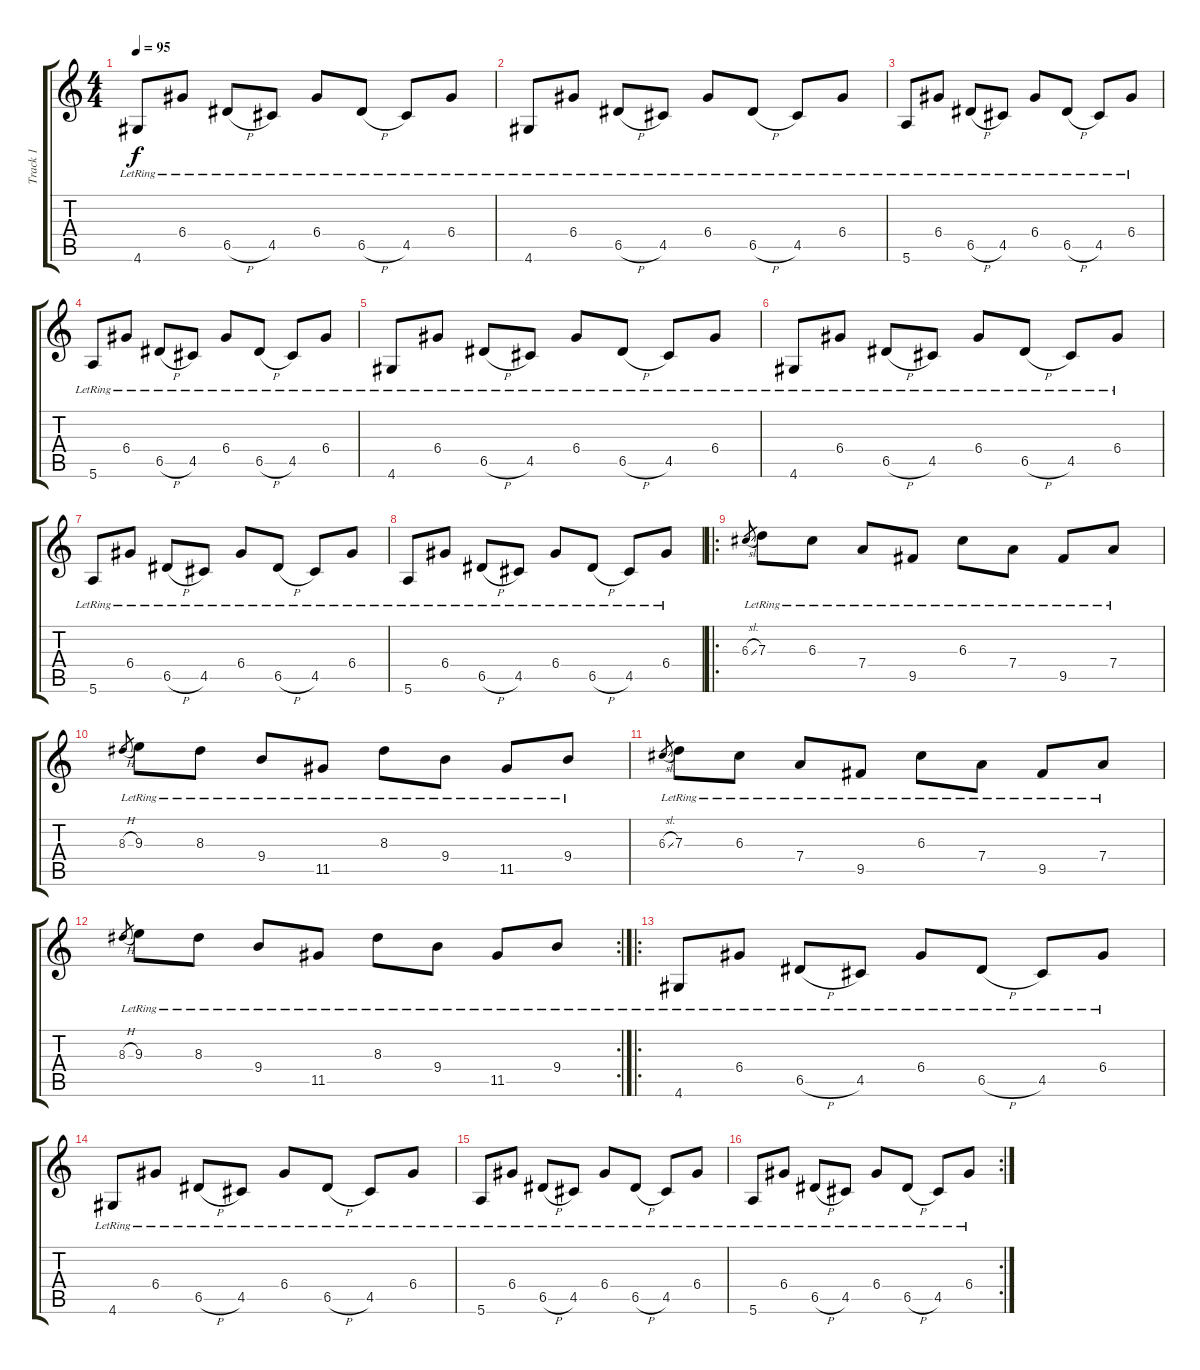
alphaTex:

\track ("Track 1" "Track 1") {instrument acousticguitarsteel}
\staff {score tabs}
\tuning (E4 B3 G3 D3 A2 E2) {hide}
\ts (4 4)
\tempo 95
\clef g2
\ks c
4.6{lr}.8{dy f} 6.4{lr}.8 6.5{h lr}.8 4.5{lr}.8 6.4{lr}.8 6.5{h lr}.8 4.5{lr}.8 6.4{lr}.8 |
4.6{lr}.8 6.4{lr}.8 6.5{h lr}.8 4.5{lr}.8 6.4{lr}.8 6.5{h lr}.8 4.5{lr}.8 6.4{lr}.8 |
5.6{lr}.8 6.4{lr}.8 6.5{h lr}.8 4.5{lr}.8 6.4{lr}.8 6.5{h lr}.8 4.5{lr}.8 6.4{lr}.8 |
5.6{lr}.8 6.4{lr}.8 6.5{h lr}.8 4.5{lr}.8 6.4{lr}.8 6.5{h lr}.8 4.5{lr}.8 6.4{lr}.8 |
4.6{lr}.8 6.4{lr}.8 6.5{h lr}.8 4.5{lr}.8 6.4{lr}.8 6.5{h lr}.8 4.5{lr}.8 6.4{lr}.8 |
4.6{lr}.8 6.4{lr}.8 6.5{h lr}.8 4.5{lr}.8 6.4{lr}.8 6.5{h lr}.8 4.5{lr}.8 6.4{lr}.8 |
5.6{lr}.8 6.4{lr}.8 6.5{h lr}.8 4.5{lr}.8 6.4{lr}.8 6.5{h lr}.8 4.5{lr}.8 6.4{lr}.8 |
5.6{lr}.8 6.4{lr}.8 6.5{h lr}.8 4.5{lr}.8 6.4{lr}.8 6.5{h lr}.8 4.5{lr}.8 6.4{lr}.8 |
\ro
6.3{sl}.8{gr} 7.3{lr}.8 6.3{lr}.8 7.4{lr}.8 9.5{lr}.8 6.3{lr}.8 7.4{lr}.8 9.5{lr}.8 7.4{lr}.8 |
8.3{h}.8{gr} 9.3{lr}.8 8.3{lr}.8 9.4{lr}.8 11.5{lr}.8 8.3{lr}.8 9.4{lr}.8 11.5{lr}.8 9.4{lr}.8 |
6.3{sl}.8{gr} 7.3{lr}.8 6.3{lr}.8 7.4{lr}.8 9.5{lr}.8 6.3{lr}.8 7.4{lr}.8 9.5{lr}.8 7.4{lr}.8 |
\rc 2
8.3{h}.8{gr} 9.3{lr}.8 8.3{lr}.8 9.4{lr}.8 11.5{lr}.8 8.3{lr}.8 9.4{lr}.8 11.5{lr}.8 9.4{lr}.8 |
\ro
4.6{lr}.8 6.4{lr}.8 6.5{h lr}.8 4.5{lr}.8 6.4{lr}.8 6.5{h lr}.8 4.5{lr}.8 6.4{lr}.8 |
4.6{lr}.8 6.4{lr}.8 6.5{h lr}.8 4.5{lr}.8 6.4{lr}.8 6.5{h lr}.8 4.5{lr}.8 6.4{lr}.8 |
5.6{lr}.8 6.4{lr}.8 6.5{h lr}.8 4.5{lr}.8 6.4{lr}.8 6.5{h lr}.8 4.5{lr}.8 6.4{lr}.8 |
\rc 2
5.6{lr}.8 6.4{lr}.8 6.5{h lr}.8 4.5{lr}.8 6.4{lr}.8 6.5{h lr}.8 4.5{lr}.8 6.4{lr}.8
